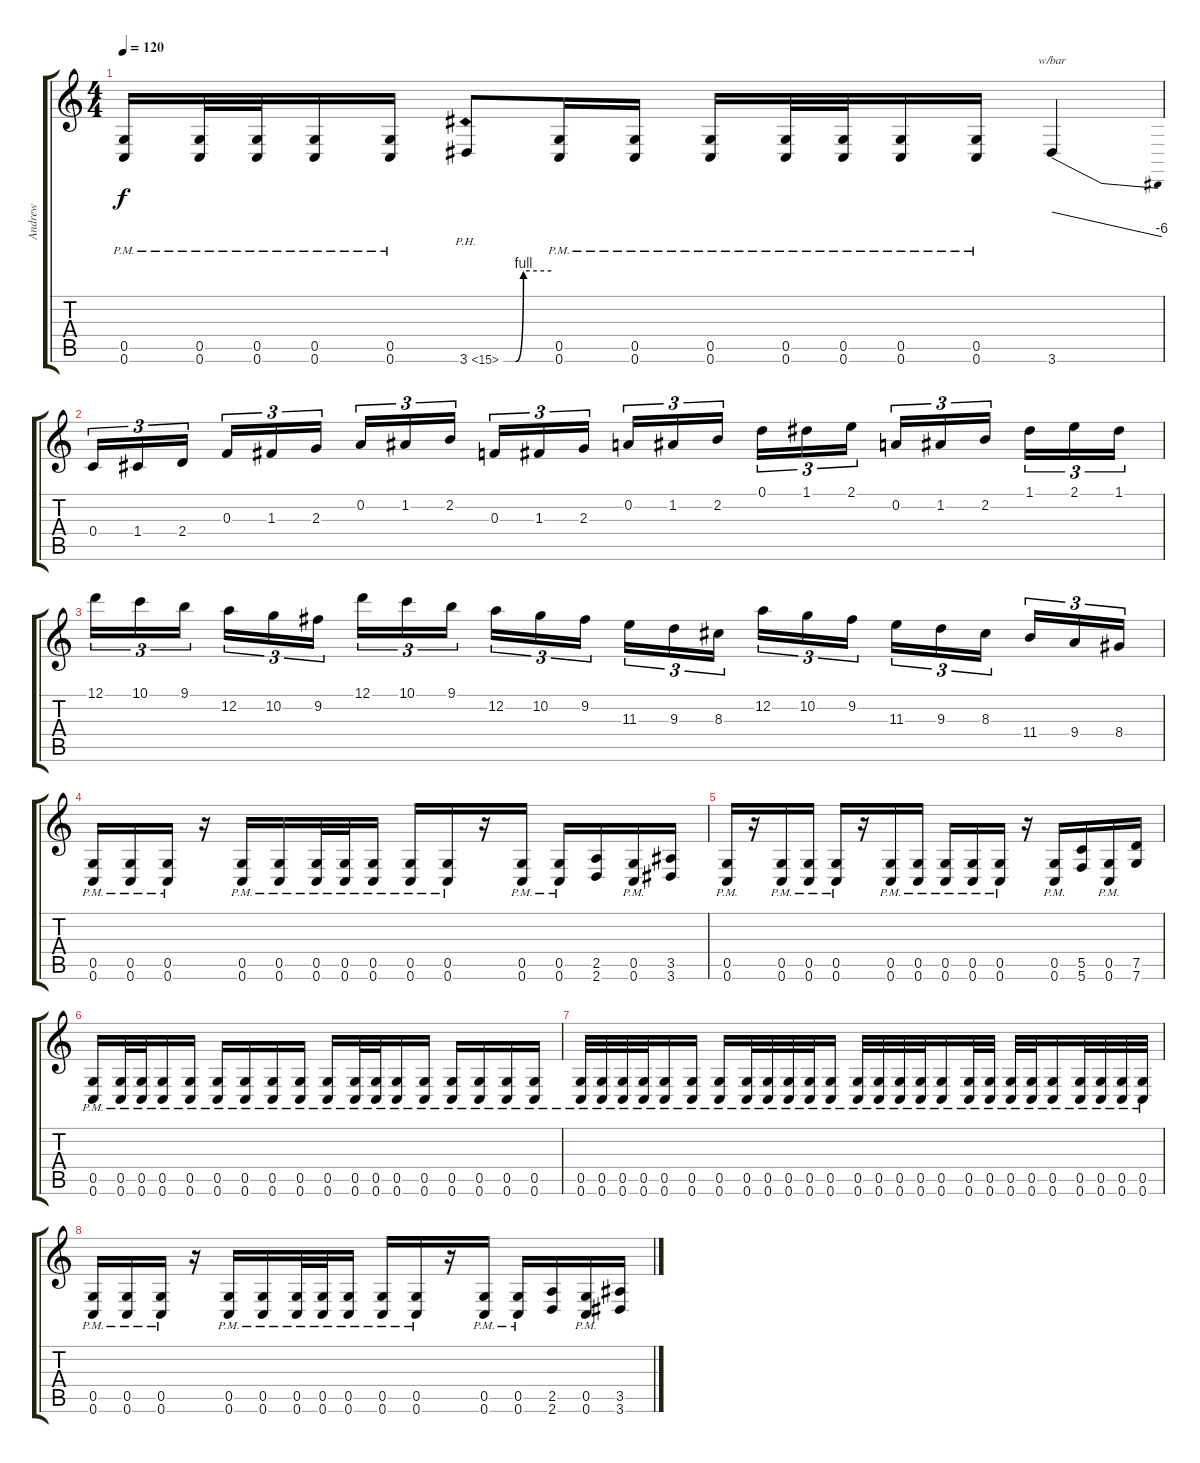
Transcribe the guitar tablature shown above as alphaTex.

\track ("Andrew" "Andrew") {instrument overdrivenguitar}
\staff {score tabs}
\tuning (D4 A3 F3 C3 G2 C2) {hide}
\ts (4 4)
\tempo 120
\clef g2
\ks c
(0.5{pm} 0.6{pm}).16{dy f} (0.5{pm} 0.6{pm}).32 (0.5{pm} 0.6{pm}).32 (0.5{pm} 0.6{pm}).16 (0.5{pm} 0.6{pm}).16 3.6{be (custom 0 0 15 0 25 4 60 4) ph 12}.8 (0.5{pm} 0.6{pm}).16 (0.5{pm} 0.6{pm}).16 (0.5{pm} 0.6{pm}).16 (0.5{pm} 0.6{pm}).32 (0.5{pm} 0.6{pm}).32 (0.5{pm} 0.6{pm}).16 (0.5{pm} 0.6{pm}).16 3.6.4{tbe (dive default 0 0 60 -24)} |
0.4.16{tu (3 2)} 1.4.16{tu (3 2)} 2.4.16{tu (3 2) beam splitsecondary} 0.3.16{tu (3 2)} 1.3.16{tu (3 2)} 2.3.16{tu (3 2)} 0.2.16{tu (3 2)} 1.2.16{tu (3 2)} 2.2.16{tu (3 2) beam splitsecondary} 0.3.16{tu (3 2)} 1.3.16{tu (3 2)} 2.3.16{tu (3 2)} 0.2.16{tu (3 2)} 1.2.16{tu (3 2)} 2.2.16{tu (3 2) beam splitsecondary} 0.1.16{tu (3 2)} 1.1.16{tu (3 2)} 2.1.16{tu (3 2)} 0.2.16{tu (3 2)} 1.2.16{tu (3 2)} 2.2.16{tu (3 2) beam splitsecondary} 1.1.16{tu (3 2)} 2.1.16{tu (3 2)} 1.1.16{tu (3 2)} |
12.1.16{tu (3 2)} 10.1.16{tu (3 2)} 9.1.16{tu (3 2) beam splitsecondary} 12.2.16{tu (3 2)} 10.2.16{tu (3 2)} 9.2.16{tu (3 2)} 12.1.16{tu (3 2)} 10.1.16{tu (3 2)} 9.1.16{tu (3 2) beam splitsecondary} 12.2.16{tu (3 2)} 10.2.16{tu (3 2)} 9.2.16{tu (3 2)} 11.3.16{tu (3 2)} 9.3.16{tu (3 2)} 8.3.16{tu (3 2) beam splitsecondary} 12.2.16{tu (3 2)} 10.2.16{tu (3 2)} 9.2.16{tu (3 2)} 11.3.16{tu (3 2)} 9.3.16{tu (3 2)} 8.3.16{tu (3 2) beam splitsecondary} 11.4.16{tu (3 2)} 9.4.16{tu (3 2)} 8.4.16{tu (3 2)} |
(0.5{pm} 0.6{pm}).16 (0.5{pm} 0.6{pm}).16 (0.5{pm} 0.6{pm}).16 r.16 (0.5{pm} 0.6{pm}).16 (0.5{pm} 0.6{pm}).16 (0.5{pm} 0.6{pm}).32 (0.5{pm} 0.6{pm}).32 (0.5{pm} 0.6{pm}).16 (0.5{pm} 0.6{pm}).16 (0.5{pm} 0.6{pm}).16 r.16 (0.5{pm} 0.6{pm}).16 (0.5{pm} 0.6{pm}).16 (2.5 2.6).16 (0.5{pm} 0.6{pm}).16 (3.5 3.6).16 |
(0.5{pm} 0.6{pm}).16 r.16 (0.5{pm} 0.6{pm}).16 (0.5{pm} 0.6{pm}).16 (0.5{pm} 0.6{pm}).16 r.16 (0.5{pm} 0.6{pm}).16 (0.5{pm} 0.6{pm}).16 (0.5{pm} 0.6{pm}).16 (0.5{pm} 0.6{pm}).16 (0.5{pm} 0.6{pm}).16 r.16 (0.5{pm} 0.6{pm}).16 (5.5 5.6).16 (0.5{pm} 0.6{pm}).16 (7.5 7.6).16 |
(0.5{pm} 0.6{pm}).16 (0.5{pm} 0.6{pm}).32 (0.5{pm} 0.6{pm}).32 (0.5{pm} 0.6{pm}).16 (0.5{pm} 0.6{pm}).16 (0.5{pm} 0.6{pm}).16 (0.5{pm} 0.6{pm}).16 (0.5{pm} 0.6{pm}).16 (0.5{pm} 0.6{pm}).16 (0.5{pm} 0.6{pm}).16 (0.5{pm} 0.6{pm}).32 (0.5{pm} 0.6{pm}).32 (0.5{pm} 0.6{pm}).16 (0.5{pm} 0.6{pm}).16 (0.5{pm} 0.6{pm}).16 (0.5{pm} 0.6{pm}).16 (0.5{pm} 0.6{pm}).16 (0.5{pm} 0.6{pm}).16 |
(0.5{pm} 0.6{pm}).32 (0.5{pm} 0.6{pm}).32 (0.5{pm} 0.6{pm}).32 (0.5{pm} 0.6{pm}).32 (0.5{pm} 0.6{pm}).16 (0.5{pm} 0.6{pm}).16 (0.5{pm} 0.6{pm}).16 (0.5{pm} 0.6{pm}).32 (0.5{pm} 0.6{pm}).32 (0.5{pm} 0.6{pm}).32 (0.5{pm} 0.6{pm}).32 (0.5{pm} 0.6{pm}).16 (0.5{pm} 0.6{pm}).32 (0.5{pm} 0.6{pm}).32 (0.5{pm} 0.6{pm}).32 (0.5{pm} 0.6{pm}).32 (0.5{pm} 0.6{pm}).16 (0.5{pm} 0.6{pm}).32 (0.5{pm} 0.6{pm}).32 (0.5{pm} 0.6{pm}).32 (0.5{pm} 0.6{pm}).32 (0.5{pm} 0.6{pm}).16 (0.5{pm} 0.6{pm}).32 (0.5{pm} 0.6{pm}).32 (0.5{pm} 0.6{pm}).32 (0.5{pm} 0.6{pm}).32 |
(0.5{pm} 0.6{pm}).16 (0.5{pm} 0.6{pm}).16 (0.5{pm} 0.6{pm}).16 r.16 (0.5{pm} 0.6{pm}).16 (0.5{pm} 0.6{pm}).16 (0.5{pm} 0.6{pm}).32 (0.5{pm} 0.6{pm}).32 (0.5{pm} 0.6{pm}).16 (0.5{pm} 0.6{pm}).16 (0.5{pm} 0.6{pm}).16 r.16 (0.5{pm} 0.6{pm}).16 (0.5{pm} 0.6{pm}).16 (2.5 2.6).16 (0.5{pm} 0.6{pm}).16 (3.5 3.6).16
